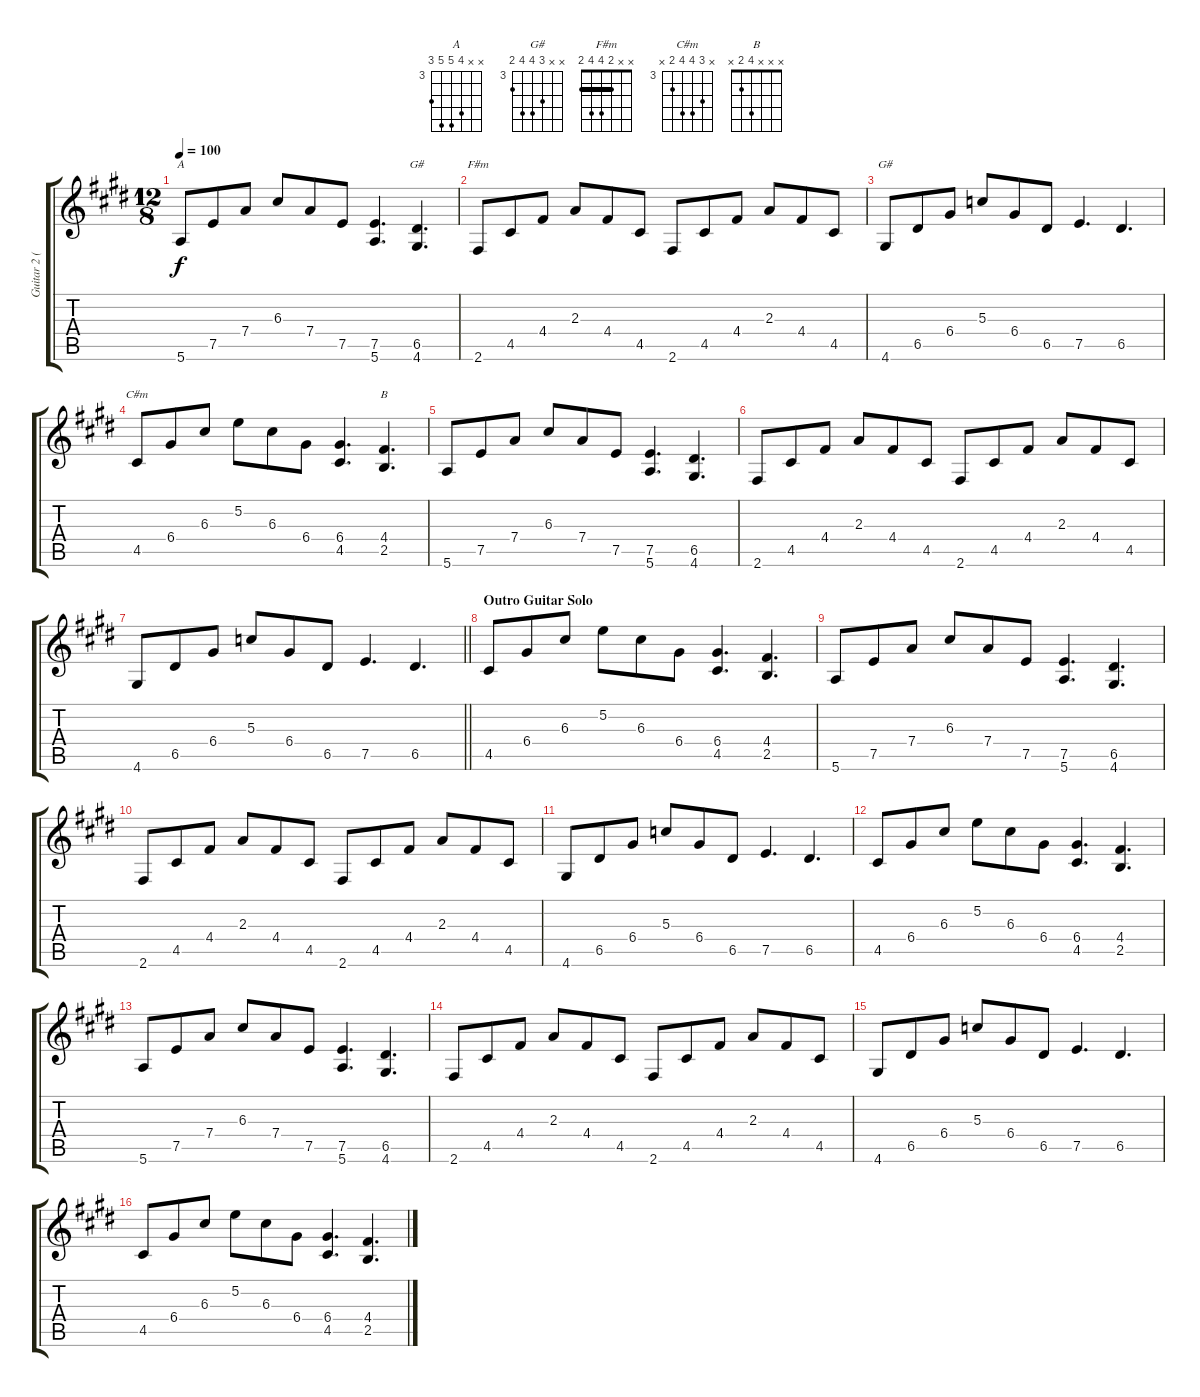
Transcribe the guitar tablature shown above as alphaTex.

\track ("Guitar 2 (Brad Whitford)" "Guitar 2 (") {instrument overdrivenguitar}
\staff {score tabs}
\tuning (E4 B3 G3 D3 A2 E2) {hide}
\chord ("A" x x 6 7 7 5) {firstfret 3}
\chord ("G#" x x x x 6 4) {firstfret 4}
\chord ("F#m" x x 2 4 4 2) {barre 2}
\chord ("G#" x x 5 6 6 4) {firstfret 3}
\chord ("C#m" x 5 6 6 4 x) {firstfret 3}
\chord ("B" x x x 4 2 x)
\ts (12 8)
\tempo 100
\clef g2
\ks c#minor
5.6.8{ch "A" dy f} 7.5.8 7.4.8 6.3.8 7.4.8 7.5.8 (7.5 5.6).4{d} (6.5 4.6).4{d ch "G#"} |
2.6.8{ch "F#m"} 4.5.8 4.4.8 2.3.8 4.4.8 4.5.8 2.6.8 4.5.8 4.4.8 2.3.8 4.4.8 4.5.8 |
4.6.8{ch "G#"} 6.5.8 6.4.8 5.3.8 6.4.8 6.5.8 7.5.4{d} 6.5.4{d} |
4.5.8{ch "C#m"} 6.4.8 6.3.8 5.2.8 6.3.8 6.4.8 (6.4 4.5).4{d} (4.4 2.5).4{d ch "B"} |
5.6.8 7.5.8 7.4.8 6.3.8 7.4.8 7.5.8 (7.5 5.6).4{d} (6.5 4.6).4{d} |
2.6.8 4.5.8 4.4.8 2.3.8 4.4.8 4.5.8 2.6.8 4.5.8 4.4.8 2.3.8 4.4.8 4.5.8 |
\barLineRight lightlight
4.6.8 6.5.8 6.4.8 5.3.8 6.4.8 6.5.8 7.5.4{d} 6.5.4{d} |
\section ("" "Outro Guitar Solo")
4.5.8 6.4.8 6.3.8 5.2.8 6.3.8 6.4.8 (6.4 4.5).4{d} (4.4 2.5).4{d} |
5.6.8 7.5.8 7.4.8 6.3.8 7.4.8 7.5.8 (7.5 5.6).4{d} (6.5 4.6).4{d} |
2.6.8 4.5.8 4.4.8 2.3.8 4.4.8 4.5.8 2.6.8 4.5.8 4.4.8 2.3.8 4.4.8 4.5.8 |
4.6.8 6.5.8 6.4.8 5.3.8 6.4.8 6.5.8 7.5.4{d} 6.5.4{d} |
4.5.8 6.4.8 6.3.8 5.2.8 6.3.8 6.4.8 (6.4 4.5).4{d} (4.4 2.5).4{d} |
5.6.8 7.5.8 7.4.8 6.3.8 7.4.8 7.5.8 (7.5 5.6).4{d} (6.5 4.6).4{d} |
2.6.8 4.5.8 4.4.8 2.3.8 4.4.8 4.5.8 2.6.8 4.5.8 4.4.8 2.3.8 4.4.8 4.5.8 |
4.6.8 6.5.8 6.4.8 5.3.8 6.4.8 6.5.8 7.5.4{d} 6.5.4{d} |
4.5.8 6.4.8 6.3.8 5.2.8 6.3.8 6.4.8 (6.4 4.5).4{d} (4.4 2.5).4{d}
